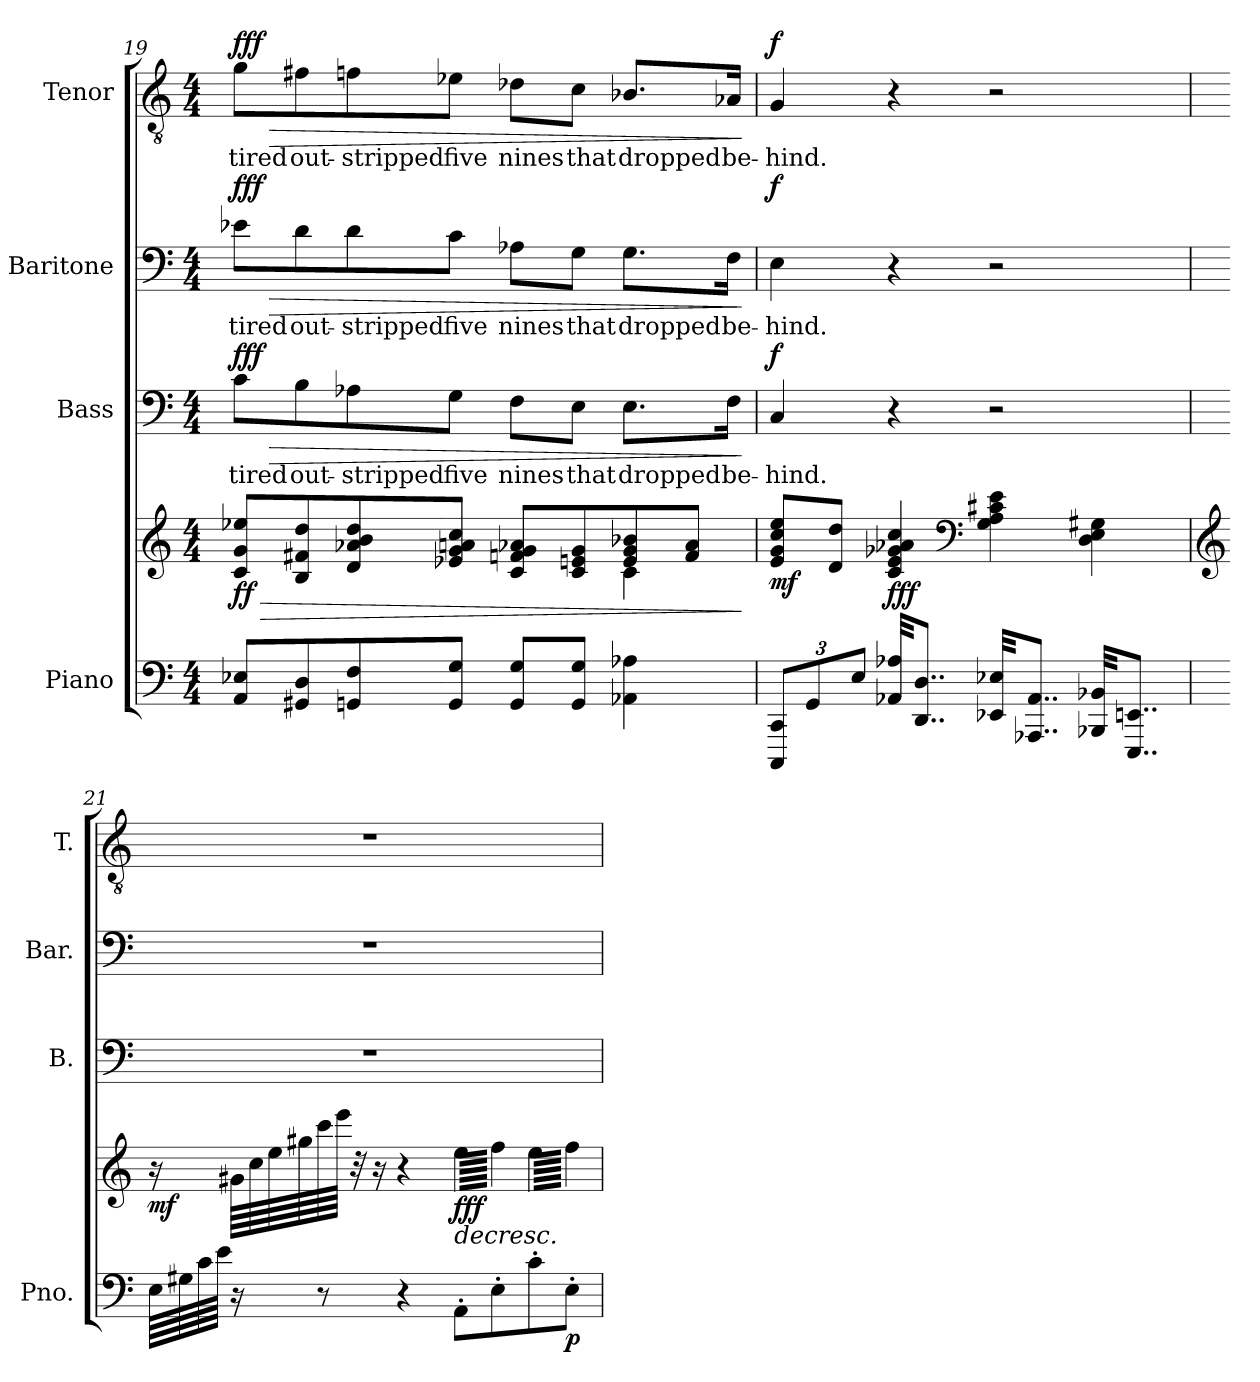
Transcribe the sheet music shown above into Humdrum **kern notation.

**kern	**kern	**dynam	**kern	**text	**dynam	**kern	**text	**dynam	**kern	**text	**dynam
*part4	*part4	*part4	*part3	*part3	*part3	*part2	*part2	*part2	*part1	*part1	*part1
*staff5	*staff4	*staff4/5	*staff3	*staff3	*staff3	*staff2	*staff2	*staff2	*staff1	*staff1	*staff1
*I"Piano	*	*	*I"Bass	*	*	*I"Baritone	*	*	*I"Tenor	*	*
*I'Pno.	*	*	*I'B.	*	*	*I'Bar.	*	*	*I'T.	*	*
!!LO:PB:g=z
*clefF4	*clefG2	*	*clefF4	*	*	*clefF4	*	*	*clefGv2	*	*
*k[]	*k[]	*	*k[]	*	*	*k[]	*	*	*k[]	*	*
*M4/4	*M4/4	*	*M4/4	*	*	*M4/4	*	*	*M4/4	*	*
=19	=19	=19	=19	=19	=19	=19	=19	=19	=19	=19	=19
!	!	!LO:HP:b	!	!LO:LY:b	!LO:HP:b	!	!LO:LY:b	!LO:HP:b	!	!LO:LY:b	!LO:HP:b
*	*^	*	*	*	*	*	*	*	*	*	*
!	!	!	!LO:DY:n=1:b	!	!	!LO:DY:n=1:b	!	!	!LO:DY:n=1:b	!	!	!LO:DY:n=1:b
8AA/ 8E-X/L	8c/ 8g/ 8ee-X/L	2.ryy	> ff	8c\L	tired	> fff	8e-X\L	tired	> fff	8g\L	tired	> fff
!	!	!	!	!	!LO:LY:b	!	!	!LO:LY:b	!	!	!LO:LY:b	!
8GG#X/ 8D/	8B/ 8f#X/ 8dd/	.	.	8B\	out-	.	8d\	out-	.	8f#X\	out-	.
!	!	!	!	!	!LO:LY:b	!	!	!LO:LY:b	!	!	!LO:LY:b	!
8GGn/ 8F/	8d/ 8a-X/ 8b/ 8dd/	.	.	8A-X\	-stripped	.	8d\	-stripped	.	8fn\	-stripped	.
!	!	!	!	!	!LO:LY:b	!	!	!LO:LY:b	!	!	!LO:LY:b	!
8GG/ 8G/J	8e-X/ 8g/ 8an/ 8cc/J	.	.	8G\J	five	.	8c\J	five	.	8e-X\J	five	.
!	!	!	!	!	!LO:LY:b	!	!	!LO:LY:b	!	!	!LO:LY:b	!
8GG/ 8G/L	8c/ 8fn/ 8g/ 8a-X/L	.	.	8F\L	nines	.	8A-X\L	nines	.	8d-X\L	nines	.
!	!	!	!	!	!LO:LY:b	!	!	!LO:LY:b	!	!	!LO:LY:b	!
8GG/ 8G/J	8c/ 8en/ 8g/	.	.	8E\J	that	.	8G\J	that	.	8c\J	that	.
!	!	!	!	!	!LO:LY:b	!	!	!LO:LY:b	!	!	!LO:LY:b	!
4AA-X\ 4A-X\	8e/ 8g/ 8b-X/	4c\	.	8.E\L	dropped	.	8.G\L	dropped	.	8.B-X/L	dropped	.
.	8f/ 8a-/J	.	.	.	.	.	.	.	.	.	.	.
!	!	!	!	!	!LO:LY:b	!	!	!LO:LY:b	!	!	!LO:LY:b	!
.	.	.	.	16F\Jk	be-	.	16F\Jk	be-	.	16A-X/Jk	be-	.
*	*v	*v	*	*	*	*	*	*	*	*	*	*
.	.	]	.	.	]	.	.	]	.	.	]
=20	=20	=20	=20	=20	=20	=20	=20	=20	=20	=20	=20
*Xbrackettup	*	*	*	*	*	*	*	*	*	*	*
!	!	!LO:DY:b	!	!LO:LY:b	!LO:DY:b	!	!LO:LY:b	!LO:DY:b	!	!LO:LY:b	!LO:DY:b
12CCC/ 12CC/L	8e/ 8g/ 8cc/ 8ee/L	mf	4C/	-hind.	f	4E\	-hind.	f	4G/	-hind.	f
12GG/	.	.	.	.	.	.	.	.	.	.	.
.	8d/ 8dd/J	.	.	.	.	.	.	.	.	.	.
12E/J	.	.	.	.	.	.	.	.	.	.	.
!	!	!LO:DY:b	!	!	!	!	!	!	!	!	!
32AA-X/ 32A-X/KKL	4c/ 4e/ 4g-X/ 4a-X/ 4cc/	fff	4r	.	.	4r	.	.	4r	.	.
8..DD/ 8..D/J	.	.	.	.	.	.	.	.	.	.	.
*	*clefF4	*	*	*	*	*	*	*	*	*	*
32EE-X/ 32E-X/KKL	4G\ 4A\ 4c#X\ 4e\	.	2r	.	.	2r	.	.	2r	.	.
8..AAA-X/ 8..AA-/J	.	.	.	.	.	.	.	.	.	.	.
32BBB-X/ 32BB-X/KKL	4D\ 4E\ 4G#X\	.	.	.	.	.	.	.	.	.	.
8..EEE/ 8..EEn/J	.	.	.	.	.	.	.	.	.	.	.
!!LO:LB:g=z
=21	=21	=21	=21	=21	=21	=21	=21	=21	=21	=21	=21
*	*clefG2	*	*	*	*	*	*	*	*	*	*
!	!	!LO:DY:b	!	!	!	!	!	!	!	!	!
64E\LLLL	16r	mf	1r	.	.	1r	.	.	1r	.	.
64G#X\	.	.	.	.	.	.	.	.	.	.	.
64c\	.	.	.	.	.	.	.	.	.	.	.
64e\JJJJ	.	.	.	.	.	.	.	.	.	.	.
16r	64g#X\LLLL	.	.	.	.	.	.	.	.	.	.
.	64cc\	.	.	.	.	.	.	.	.	.	.
.	64ee\	.	.	.	.	.	.	.	.	.	.
.	64gg#X\	.	.	.	.	.	.	.	.	.	.
8r	64ccc\	.	.	.	.	.	.	.	.	.	.
.	64eee\JJJJ	.	.	.	.	.	.	.	.	.	.
.	32r	.	.	.	.	.	.	.	.	.	.
.	16r	.	.	.	.	.	.	.	.	.	.
4r	4r	.	.	.	.	.	.	.	.	.	.
!	!	!LO:HP:b	!	!	!	!	!	!	!	!	!
!	!	!LO:DY:n=1:b	!	!	!	!	!	!	!	!	!
*	*tremolo	*	*	*	*	*	*	*	*	*	*
8AA'\L	128ee\LLLLL	> fff	.	.	.	.	.	.	.	.	.
.	128ff\	.	.	.	.	.	.	.	.	.	.
.	128ee\	.	.	.	.	.	.	.	.	.	.
.	128ff\	.	.	.	.	.	.	.	.	.	.
.	128ee\	.	.	.	.	.	.	.	.	.	.
.	128ff\	.	.	.	.	.	.	.	.	.	.
.	128ee\	.	.	.	.	.	.	.	.	.	.
.	128ff\	.	.	.	.	.	.	.	.	.	.
.	128ee\	.	.	.	.	.	.	.	.	.	.
.	128ff\	.	.	.	.	.	.	.	.	.	.
.	128ee\	.	.	.	.	.	.	.	.	.	.
.	128ff\	.	.	.	.	.	.	.	.	.	.
.	128ee\	.	.	.	.	.	.	.	.	.	.
.	128ff\	.	.	.	.	.	.	.	.	.	.
.	128ee\	.	.	.	.	.	.	.	.	.	.
.	128ff\	.	.	.	.	.	.	.	.	.	.
8E'\	128ee\	.	.	.	.	.	.	.	.	.	.
.	128ff\	.	.	.	.	.	.	.	.	.	.
.	128ee\	.	.	.	.	.	.	.	.	.	.
.	128ff\	.	.	.	.	.	.	.	.	.	.
.	128ee\	.	.	.	.	.	.	.	.	.	.
.	128ff\	.	.	.	.	.	.	.	.	.	.
.	128ee\	.	.	.	.	.	.	.	.	.	.
.	128ff\	.	.	.	.	.	.	.	.	.	.
.	128ee\	.	.	.	.	.	.	.	.	.	.
.	128ff\	.	.	.	.	.	.	.	.	.	.
.	128ee\	.	.	.	.	.	.	.	.	.	.
.	128ff\	.	.	.	.	.	.	.	.	.	.
.	128ee\	.	.	.	.	.	.	.	.	.	.
.	128ff\	.	.	.	.	.	.	.	.	.	.
.	128ee\	.	.	.	.	.	.	.	.	.	.
.	128ff\JJJJJ	.	.	.	.	.	.	.	.	.	.
8c'\	128ee\LLLLL	.	.	.	.	.	.	.	.	.	.
.	128ff\	.	.	.	.	.	.	.	.	.	.
.	128ee\	.	.	.	.	.	.	.	.	.	.
.	128ff\	.	.	.	.	.	.	.	.	.	.
.	128ee\	.	.	.	.	.	.	.	.	.	.
.	128ff\	.	.	.	.	.	.	.	.	.	.
.	128ee\	.	.	.	.	.	.	.	.	.	.
.	128ff\	.	.	.	.	.	.	.	.	.	.
.	128ee\	.	.	.	.	.	.	.	.	.	.
.	128ff\	.	.	.	.	.	.	.	.	.	.
.	128ee\	.	.	.	.	.	.	.	.	.	.
.	128ff\	.	.	.	.	.	.	.	.	.	.
.	128ee\	.	.	.	.	.	.	.	.	.	.
.	128ff\	.	.	.	.	.	.	.	.	.	.
.	128ee\	.	.	.	.	.	.	.	.	.	.
.	128ff\	.	.	.	.	.	.	.	.	.	.
!	!	!LO:DY:n=2:b=2	!	!	!	!	!	!	!	!	!
8E'\J	128ee\	p	.	.	.	.	.	.	.	.	.
.	128ff\	.	.	.	.	.	.	.	.	.	.
.	128ee\	.	.	.	.	.	.	.	.	.	.
.	128ff\	.	.	.	.	.	.	.	.	.	.
.	128ee\	.	.	.	.	.	.	.	.	.	.
.	128ff\	.	.	.	.	.	.	.	.	.	.
.	128ee\	.	.	.	.	.	.	.	.	.	.
.	128ff\	.	.	.	.	.	.	.	.	.	.
.	128ee\	.	.	.	.	.	.	.	.	.	.
.	128ff\	.	.	.	.	.	.	.	.	.	.
.	128ee\	.	.	.	.	.	.	.	.	.	.
.	128ff\	.	.	.	.	.	.	.	.	.	.
.	128ee\	.	.	.	.	.	.	.	.	.	.
.	128ff\	.	.	.	.	.	.	.	.	.	.
.	128ee\	.	.	.	.	.	.	.	.	.	.
.	128ff\JJJJJ	.	.	.	.	.	.	.	.	.	.
*	*Xtremolo	*	*	*	*	*	*	*	*	*	*
.	.	]	.	.	.	.	.	.	.	.	.
.	.	.	.	.	.	.	.	.	.	.	.
.	.	.	.	.	.	.	.	.	.	.	.
.	.	.	.	.	.	.	.	.	.	.	.
.	.	.	.	.	.	.	.	.	.	.	.
.	.	.	.	.	.	.	.	.	.	.	.
.	.	.	.	.	.	.	.	.	.	.	.
.	.	.	.	.	.	.	.	.	.	.	.
.	.	.	.	.	.	.	.	.	.	.	.
.	.	.	.	.	.	.	.	.	.	.	.
.	.	.	.	.	.	.	.	.	.	.	.
.	.	.	.	.	.	.	.	.	.	.	.
.	.	.	.	.	.	.	.	.	.	.	.
.	.	.	.	.	.	.	.	.	.	.	.
.	.	.	.	.	.	.	.	.	.	.	.
.	.	.	.	.	.	.	.	.	.	.	.
=	=	=	=	=	=	=	=	=	=	=	=
*-	*-	*-	*-	*-	*-	*-	*-	*-	*-	*-	*-
